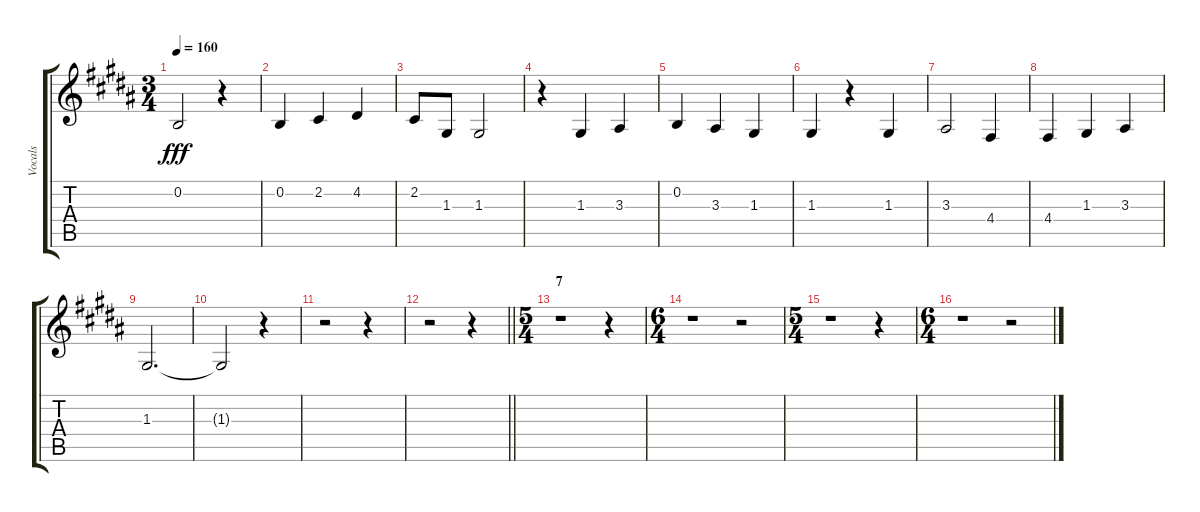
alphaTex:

\track ("Vocals" "Vocals") {instrument voiceoohs}
\staff {score tabs}
\tuning (E4 B3 G3 D3 A2 E2) {hide}
\ts (3 4)
\tempo 160
\clef g2
\ks b
0.2.2{dy fff} r.4 |
0.2.4 2.2.4 4.2.4 |
2.2.8 1.3.8 1.3.2 |
r.4 1.3.4 3.3.4 |
0.2.4 3.3.4 1.3.4 |
1.3.4 r.4 1.3.4 |
3.3.2 4.4.4 |
4.4.4 1.3.4 3.3.4 |
1.3.2{d} |
1.3{t}.2 r.4 |
r.2 r.4 |
\barLineRight lightlight
r.2 r.4 |
\ts (5 4)
\section ("" "7")
r.1 r.4 |
\ts (6 4)
r.1 r.2 |
\ts (5 4)
r.1 r.4 |
\ts (6 4)
r.1 r.2
